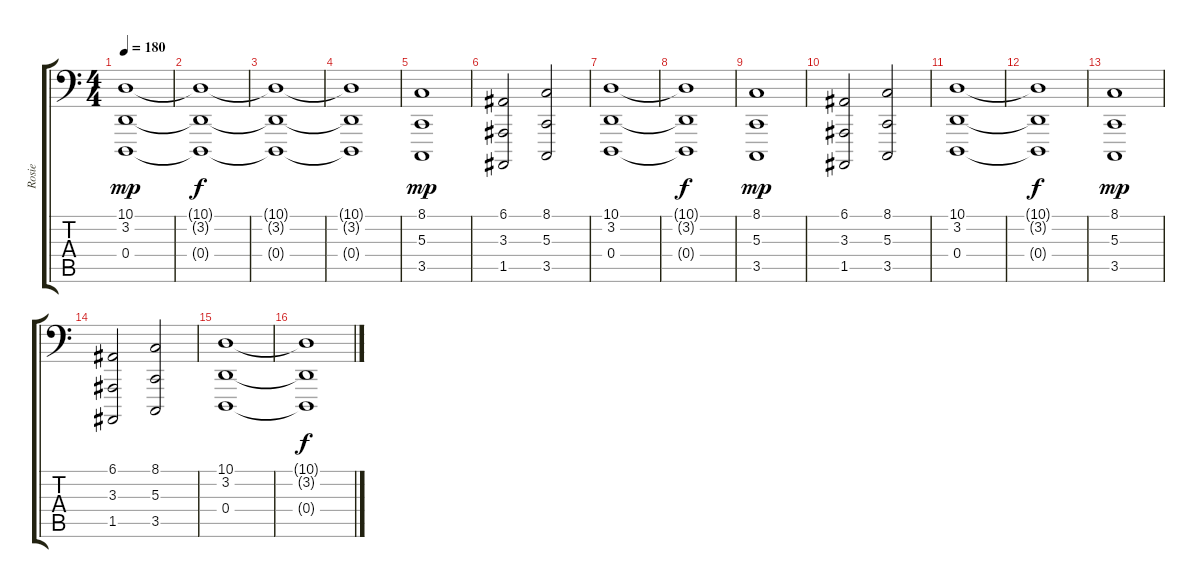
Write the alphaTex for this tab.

\track ("Rosie" "Rosie") {instrument stringensemble1}
\staff {score tabs}
\tuning (E2 B1 G1 D1 A0 D0) {hide}
\ts (4 4)
\tempo 180
\tempo 80
\tempo 180
\clef f4
\ks c
(10.1 3.2 0.4).1{dy mp instrument stringensemble1} |
(10.1{t} 3.2{t} 0.4{t}).1{dy f} |
(10.1{t} 3.2{t} 0.4{t}).1 |
(10.1{t} 3.2{t} 0.4{t}).1 |
(8.1 5.3 3.5).1{dy mp} |
(6.1 3.3 1.5).2 (8.1 5.3 3.5).2 |
(10.1 3.2 0.4).1 |
(10.1{t} 3.2{t} 0.4{t}).1{dy f} |
(8.1 5.3 3.5).1{dy mp} |
(6.1 3.3 1.5).2 (8.1 5.3 3.5).2 |
(10.1 3.2 0.4).1 |
(10.1{t} 3.2{t} 0.4{t}).1{dy f} |
(8.1 5.3 3.5).1{dy mp} |
(6.1 3.3 1.5).2 (8.1 5.3 3.5).2 |
(10.1 3.2 0.4).1 |
(10.1{t} 3.2{t} 0.4{t}).1{dy f}
